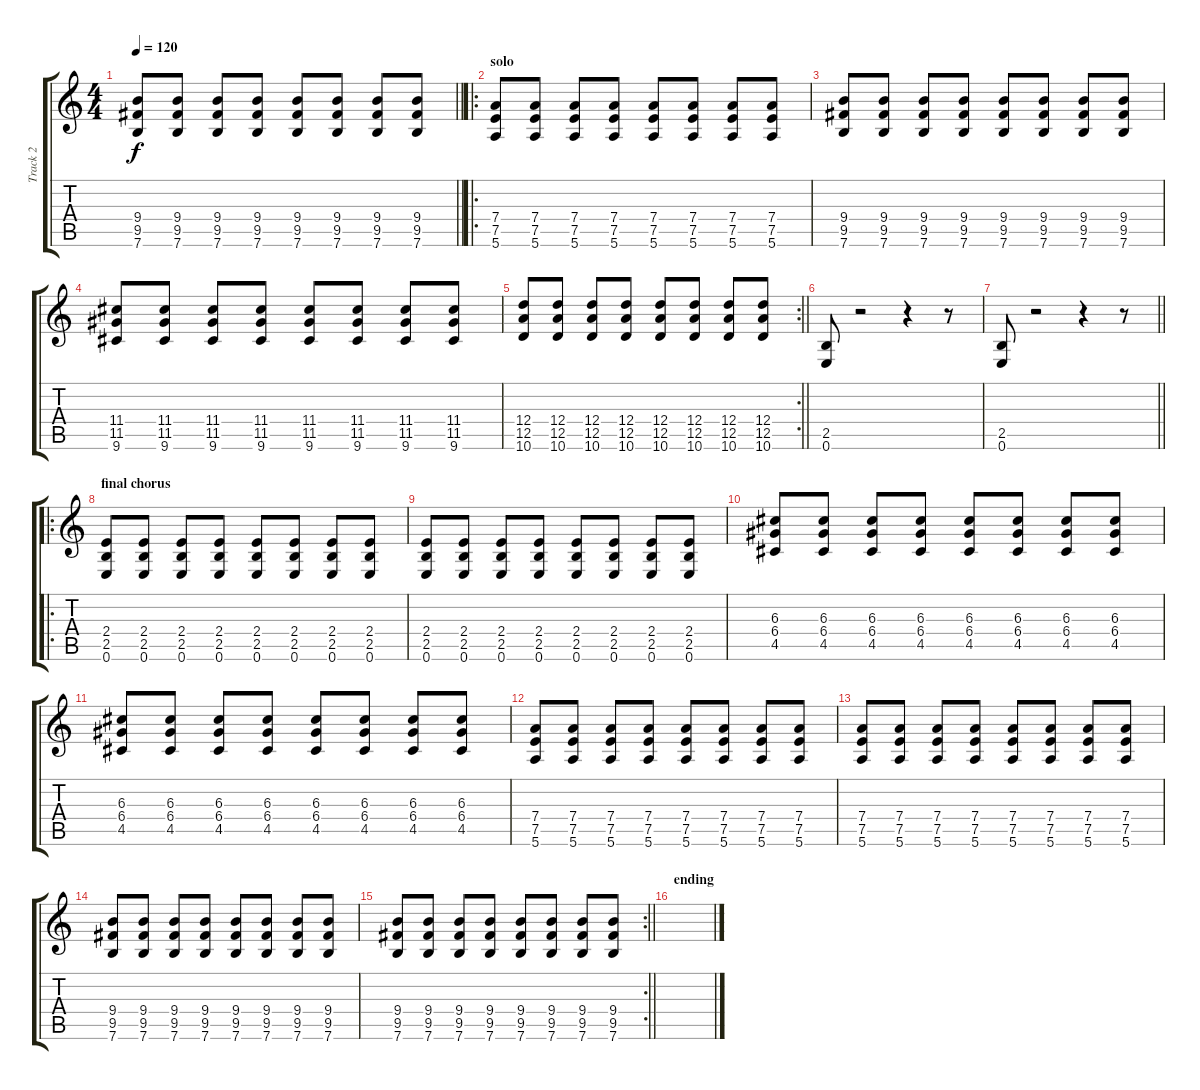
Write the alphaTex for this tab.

\track ("Track 2" "Track 2") {instrument distortionguitar}
\staff {score tabs}
\tuning (E4 B3 G3 D3 A2 E2) {hide}
\ts (4 4)
\tempo 120
\clef g2
\barLineRight lightlight
\ks c
(9.4 9.5 7.6).8{dy f} (9.4 9.5 7.6).8 (9.4 9.5 7.6).8 (9.4 9.5 7.6).8 (9.4 9.5 7.6).8 (9.4 9.5 7.6).8 (9.4 9.5 7.6).8 (9.4 9.5 7.6).8 |
\ro
\section ("" "solo")
(7.4 7.5 5.6).8 (7.4 7.5 5.6).8 (7.4 7.5 5.6).8 (7.4 7.5 5.6).8 (7.4 7.5 5.6).8 (7.4 7.5 5.6).8 (7.4 7.5 5.6).8 (7.4 7.5 5.6).8 |
(9.4 9.5 7.6).8 (9.4 9.5 7.6).8 (9.4 9.5 7.6).8 (9.4 9.5 7.6).8 (9.4 9.5 7.6).8 (9.4 9.5 7.6).8 (9.4 9.5 7.6).8 (9.4 9.5 7.6).8 |
(11.4 11.5 9.6).8 (11.4 11.5 9.6).8 (11.4 11.5 9.6).8 (11.4 11.5 9.6).8 (11.4 11.5 9.6).8 (11.4 11.5 9.6).8 (11.4 11.5 9.6).8 (11.4 11.5 9.6).8 |
\rc 2
\barLineRight lightlight
(12.4 12.5 10.6).8 (12.4 12.5 10.6).8 (12.4 12.5 10.6).8 (12.4 12.5 10.6).8 (12.4 12.5 10.6).8 (12.4 12.5 10.6).8 (12.4 12.5 10.6).8 (12.4 12.5 10.6).8 |
(2.5 0.6).8 r.2 r.4 r.8 |
\barLineRight lightlight
(2.5 0.6).8 r.2 r.4 r.8 |
\ro
\section ("" "final chorus")
(2.4 2.5 0.6).8 (2.4 2.5 0.6).8 (2.4 2.5 0.6).8 (2.4 2.5 0.6).8 (2.4 2.5 0.6).8 (2.4 2.5 0.6).8 (2.4 2.5 0.6).8 (2.4 2.5 0.6).8 |
(2.4 2.5 0.6).8 (2.4 2.5 0.6).8 (2.4 2.5 0.6).8 (2.4 2.5 0.6).8 (2.4 2.5 0.6).8 (2.4 2.5 0.6).8 (2.4 2.5 0.6).8 (2.4 2.5 0.6).8 |
(6.3 6.4 4.5).8 (6.3 6.4 4.5).8 (6.3 6.4 4.5).8 (6.3 6.4 4.5).8 (6.3 6.4 4.5).8 (6.3 6.4 4.5).8 (6.3 6.4 4.5).8 (6.3 6.4 4.5).8 |
(6.3 6.4 4.5).8 (6.3 6.4 4.5).8 (6.3 6.4 4.5).8 (6.3 6.4 4.5).8 (6.3 6.4 4.5).8 (6.3 6.4 4.5).8 (6.3 6.4 4.5).8 (6.3 6.4 4.5).8 |
(7.4 7.5 5.6).8 (7.4 7.5 5.6).8 (7.4 7.5 5.6).8 (7.4 7.5 5.6).8 (7.4 7.5 5.6).8 (7.4 7.5 5.6).8 (7.4 7.5 5.6).8 (7.4 7.5 5.6).8 |
(7.4 7.5 5.6).8 (7.4 7.5 5.6).8 (7.4 7.5 5.6).8 (7.4 7.5 5.6).8 (7.4 7.5 5.6).8 (7.4 7.5 5.6).8 (7.4 7.5 5.6).8 (7.4 7.5 5.6).8 |
(9.4 9.5 7.6).8 (9.4 9.5 7.6).8 (9.4 9.5 7.6).8 (9.4 9.5 7.6).8 (9.4 9.5 7.6).8 (9.4 9.5 7.6).8 (9.4 9.5 7.6).8 (9.4 9.5 7.6).8 |
\rc 2
\barLineRight lightlight
(9.4 9.5 7.6).8 (9.4 9.5 7.6).8 (9.4 9.5 7.6).8 (9.4 9.5 7.6).8 (9.4 9.5 7.6).8 (9.4 9.5 7.6).8 (9.4 9.5 7.6).8 (9.4 9.5 7.6).8 |
\section ("" "ending")
